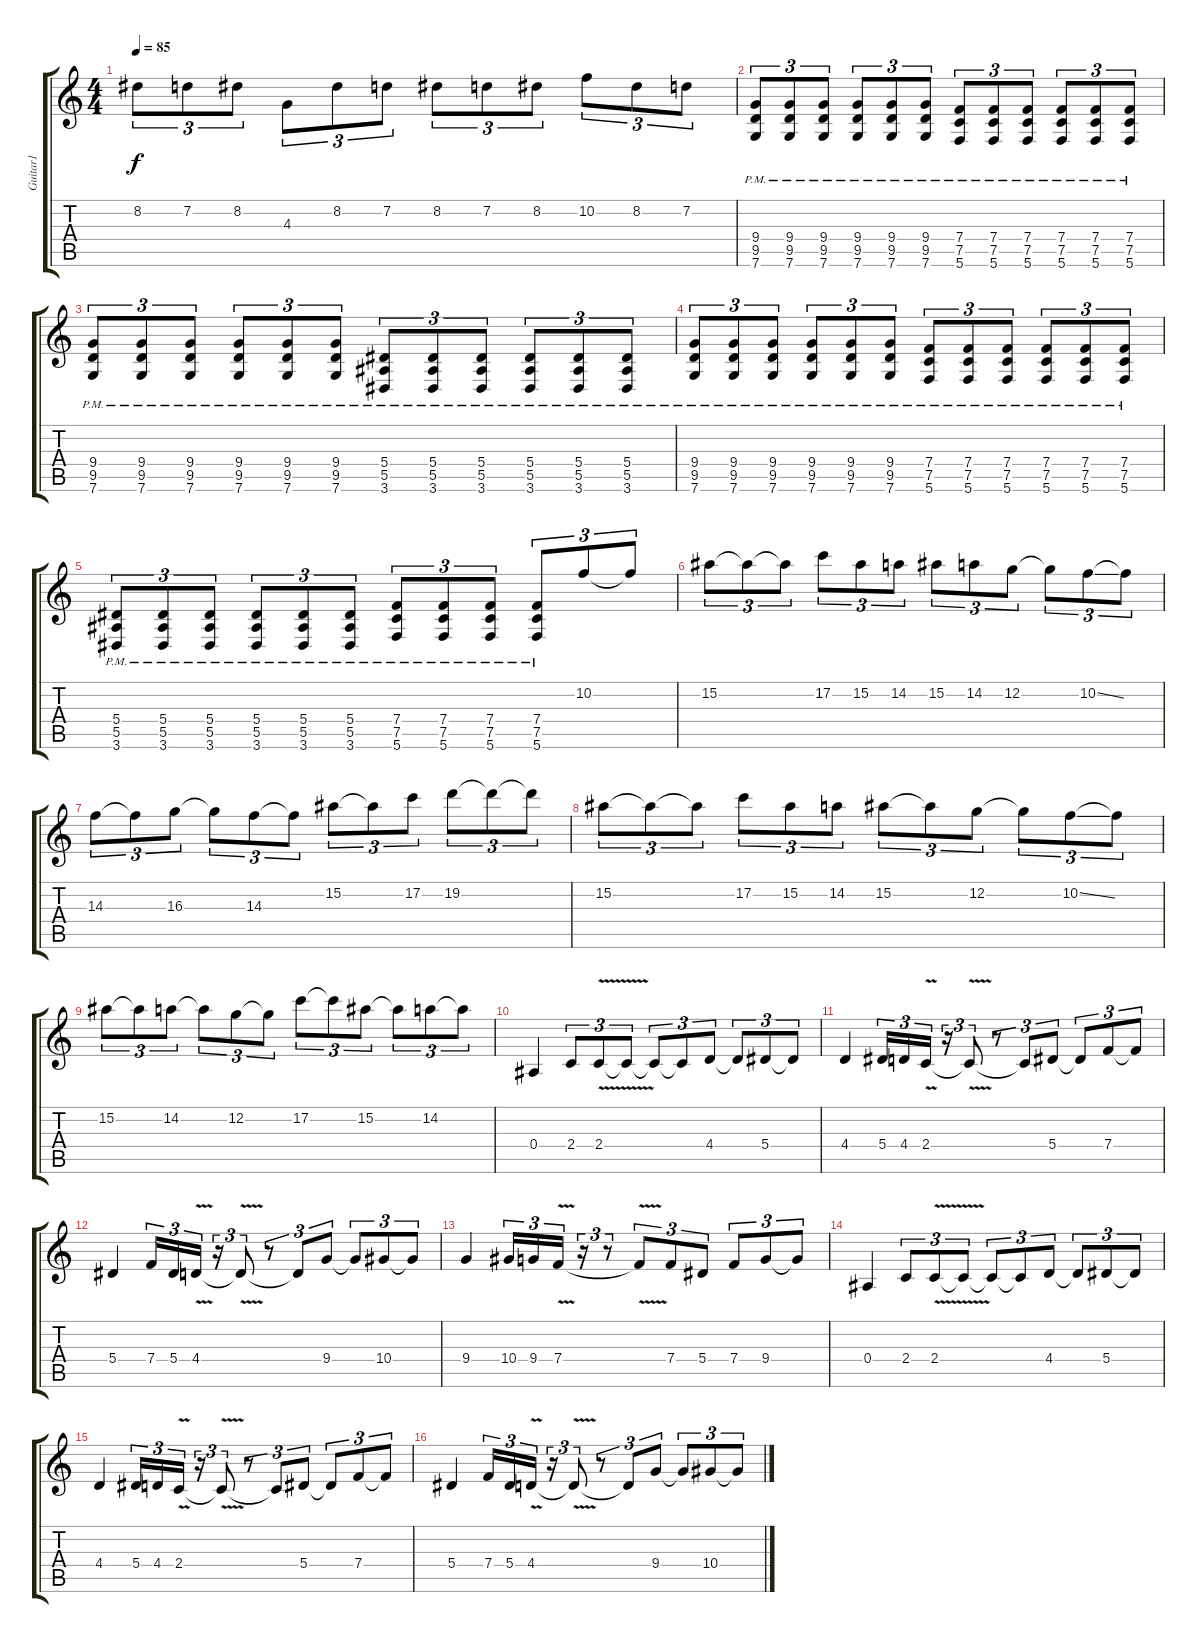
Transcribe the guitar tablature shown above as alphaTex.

\track ("Guitar1" "Guitar1") {instrument distortionguitar}
\staff {score tabs}
\tuning (C4 G3 Eb3 Bb2 F2 C2) {hide}
\ts (4 4)
\tempo 85
\clef g2
\ks c
8.2.8{tu (3 2) dy f} 7.2.8{tu (3 2)} 8.2.8{tu (3 2)} 4.3.8{tu (3 2)} 8.2.8{tu (3 2)} 7.2.8{tu (3 2)} 8.2.8{tu (3 2)} 7.2.8{tu (3 2)} 8.2.8{tu (3 2)} 10.2.8{tu (3 2)} 8.2.8{tu (3 2)} 7.2.8{tu (3 2)} |
(9.4{pm} 9.5{pm} 7.6{pm}).8{tu (3 2)} (9.4{pm} 9.5{pm} 7.6{pm}).8{tu (3 2)} (9.4{pm} 9.5{pm} 7.6{pm}).8{tu (3 2)} (9.4{pm} 9.5{pm} 7.6{pm}).8{tu (3 2)} (9.4{pm} 9.5{pm} 7.6{pm}).8{tu (3 2)} (9.4{pm} 9.5{pm} 7.6{pm}).8{tu (3 2)} (7.4{pm} 7.5{pm} 5.6{pm}).8{tu (3 2)} (7.4{pm} 7.5{pm} 5.6{pm}).8{tu (3 2)} (7.4{pm} 7.5{pm} 5.6{pm}).8{tu (3 2)} (7.4{pm} 7.5{pm} 5.6{pm}).8{tu (3 2)} (7.4{pm} 7.5{pm} 5.6{pm}).8{tu (3 2)} (7.4{pm} 7.5{pm} 5.6{pm}).8{tu (3 2)} |
(9.4{pm} 9.5{pm} 7.6{pm}).8{tu (3 2)} (9.4{pm} 9.5{pm} 7.6{pm}).8{tu (3 2)} (9.4{pm} 9.5{pm} 7.6{pm}).8{tu (3 2)} (9.4{pm} 9.5{pm} 7.6{pm}).8{tu (3 2)} (9.4{pm} 9.5{pm} 7.6{pm}).8{tu (3 2)} (9.4{pm} 9.5{pm} 7.6{pm}).8{tu (3 2)} (5.4{pm} 5.5{pm} 3.6{pm}).8{tu (3 2)} (5.4{pm} 5.5{pm} 3.6{pm}).8{tu (3 2)} (5.4{pm} 5.5{pm} 3.6{pm}).8{tu (3 2)} (5.4{pm} 5.5{pm} 3.6{pm}).8{tu (3 2)} (5.4{pm} 5.5{pm} 3.6{pm}).8{tu (3 2)} (5.4{pm} 5.5{pm} 3.6{pm}).8{tu (3 2)} |
(9.4{pm} 9.5{pm} 7.6{pm}).8{tu (3 2)} (9.4{pm} 9.5{pm} 7.6{pm}).8{tu (3 2)} (9.4{pm} 9.5{pm} 7.6{pm}).8{tu (3 2)} (9.4{pm} 9.5{pm} 7.6{pm}).8{tu (3 2)} (9.4{pm} 9.5{pm} 7.6{pm}).8{tu (3 2)} (9.4{pm} 9.5{pm} 7.6{pm}).8{tu (3 2)} (7.4{pm} 7.5{pm} 5.6{pm}).8{tu (3 2)} (7.4{pm} 7.5{pm} 5.6{pm}).8{tu (3 2)} (7.4{pm} 7.5{pm} 5.6{pm}).8{tu (3 2)} (7.4{pm} 7.5{pm} 5.6{pm}).8{tu (3 2)} (7.4{pm} 7.5{pm} 5.6{pm}).8{tu (3 2)} (7.4{pm} 7.5{pm} 5.6{pm}).8{tu (3 2)} |
(5.4{pm} 5.5{pm} 3.6{pm}).8{tu (3 2)} (5.4{pm} 5.5{pm} 3.6{pm}).8{tu (3 2)} (5.4{pm} 5.5{pm} 3.6{pm}).8{tu (3 2)} (5.4{pm} 5.5{pm} 3.6{pm}).8{tu (3 2)} (5.4{pm} 5.5{pm} 3.6{pm}).8{tu (3 2)} (5.4{pm} 5.5{pm} 3.6{pm}).8{tu (3 2)} (7.4{pm} 7.5{pm} 5.6{pm}).8{tu (3 2)} (7.4{pm} 7.5{pm} 5.6{pm}).8{tu (3 2)} (7.4{pm} 7.5{pm} 5.6{pm}).8{tu (3 2)} (7.4{pm} 7.5 5.6{pm}).8{tu (3 2)} 10.2.8{tu (3 2)} 10.2{t}.8{tu (3 2)} |
15.2.8{tu (3 2)} 15.2{t}.8{tu (3 2)} 15.2{t}.8{tu (3 2)} 17.2.8{tu (3 2)} 15.2.8{tu (3 2)} 14.2.8{tu (3 2)} 15.2.8{tu (3 2)} 14.2.8{tu (3 2)} 12.2.8{tu (3 2)} 12.2{t}.8{tu (3 2)} 10.2{ss}.8{tu (3 2)} 10.2{t}.8{tu (3 2)} |
14.3.8{tu (3 2)} 14.3{t}.8{tu (3 2)} 16.3.8{tu (3 2)} 16.3{t}.8{tu (3 2)} 14.3.8{tu (3 2)} 14.3{t}.8{tu (3 2)} 15.2.8{tu (3 2)} 15.2{t}.8{tu (3 2)} 17.2.8{tu (3 2)} 19.2.8{tu (3 2)} 19.2{t}.8{tu (3 2)} 19.2{t}.8{tu (3 2)} |
15.2.8{tu (3 2)} 15.2{t}.8{tu (3 2)} 15.2{t}.8{tu (3 2)} 17.2.8{tu (3 2)} 15.2.8{tu (3 2)} 14.2.8{tu (3 2)} 15.2.8{tu (3 2)} 15.2{t}.8{tu (3 2)} 12.2.8{tu (3 2)} 12.2{t}.8{tu (3 2)} 10.2{ss}.8{tu (3 2)} 10.2{t}.8{tu (3 2)} |
15.2.8{tu (3 2)} 15.2{t}.8{tu (3 2)} 14.2.8{tu (3 2)} 14.2{t}.8{tu (3 2)} 12.2.8{tu (3 2)} 12.2{t}.8{tu (3 2)} 17.2.8{tu (3 2)} 17.2{t}.8{tu (3 2)} 15.2.8{tu (3 2)} 15.2{t}.8{tu (3 2)} 14.2.8{tu (3 2)} 14.2{t}.8{tu (3 2)} |
0.4.4 2.4.8{tu (3 2)} 2.4{v}.8{tu (3 2)} 2.4{t}.8{tu (3 2)} 2.4{t}.8{tu (3 2)} 2.4{t}.8{tu (3 2)} 4.4.8{tu (3 2)} 4.4{t}.8{tu (3 2)} 5.4.8{tu (3 2)} 5.4{t}.8{tu (3 2)} |
4.4.4 5.4.16{tu (3 2)} 4.4.16{tu (3 2)} 2.4{v}.16{tu (3 2)} r.16{tu (3 2)} 2.4{t}.8{tu (3 2)} r.8{tu (3 2)} 2.4{t}.8{tu (3 2)} 5.4.8{tu (3 2)} 5.4{t}.8{tu (3 2)} 7.4.8{tu (3 2)} 7.4{t}.8{tu (3 2)} |
5.4.4 7.4.16{tu (3 2)} 5.4.16{tu (3 2)} 4.4{v}.16{tu (3 2)} r.16{tu (3 2)} 4.4{t}.8{tu (3 2)} r.8{tu (3 2)} 4.4{t}.8{tu (3 2)} 9.4.8{tu (3 2)} 9.4{t}.8{tu (3 2)} 10.4.8{tu (3 2)} 10.4{t}.8{tu (3 2)} |
9.4.4 10.4.16{tu (3 2)} 9.4.16{tu (3 2)} 7.4{v}.16{tu (3 2)} r.16{tu (3 2)} r.8{tu (3 2)} 7.4{t}.8{tu (3 2)} 7.4.8{tu (3 2)} 5.4.8{tu (3 2)} 7.4.8{tu (3 2)} 9.4.8{tu (3 2)} 9.4{t}.8{tu (3 2)} |
0.4.4 2.4.8{tu (3 2)} 2.4{v}.8{tu (3 2)} 2.4{t}.8{tu (3 2)} 2.4{t}.8{tu (3 2)} 2.4{t}.8{tu (3 2)} 4.4.8{tu (3 2)} 4.4{t}.8{tu (3 2)} 5.4.8{tu (3 2)} 5.4{t}.8{tu (3 2)} |
4.4.4 5.4.16{tu (3 2)} 4.4.16{tu (3 2)} 2.4{v}.16{tu (3 2)} r.16{tu (3 2)} 2.4{t}.8{tu (3 2)} r.8{tu (3 2)} 2.4{t}.8{tu (3 2)} 5.4.8{tu (3 2)} 5.4{t}.8{tu (3 2)} 7.4.8{tu (3 2)} 7.4{t}.8{tu (3 2)} |
5.4.4 7.4.16{tu (3 2)} 5.4.16{tu (3 2)} 4.4{v}.16{tu (3 2)} r.16{tu (3 2)} 4.4{t}.8{tu (3 2)} r.8{tu (3 2)} 4.4{t}.8{tu (3 2)} 9.4.8{tu (3 2)} 9.4{t}.8{tu (3 2)} 10.4.8{tu (3 2)} 10.4{t}.8{tu (3 2)}
